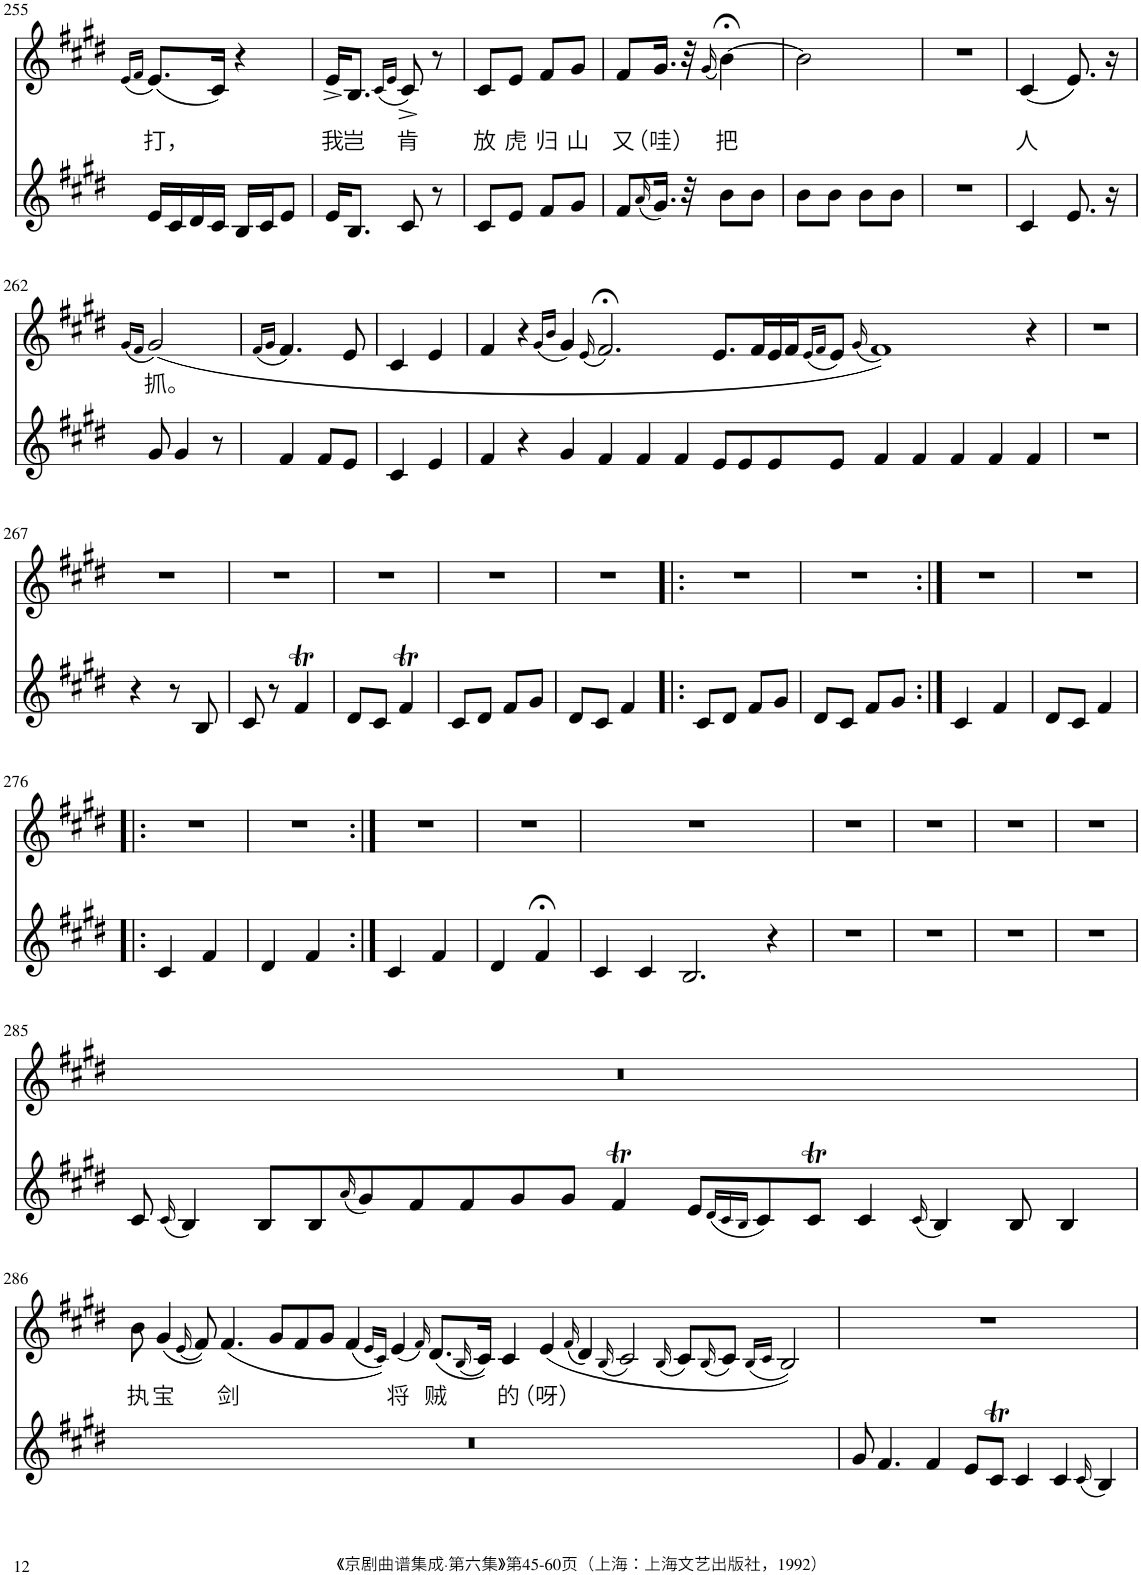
**kern	**kern	**text
*part2	*part1	*part1
*staff2	*staff1	*staff1
*I"Piano	*I"Piano	*
*I'Pno	*I'Pno	*
!!LO:PB:g=z
*clefG2	*clefG2	*
*k[f#c#g#d#]	*k[f#c#g#d#]	*
*M2/4	*M2/4	*
=255	=255	=255
.	(16qe/LL	.
.	16qf#/JJ	.
!	!	!LO:LY:b
16e/LL	(8.e/L)	打，
16c#/	.	.
16d#/	.	.
16c#/JJ	16c#/Jk)	.
16B/LL	4r	.
16c#/J	.	.
8e/J	.	.
=256	=256	=256
!	!	!LO:LY:b
16e/KL	16e^/KL	我
!	!	!LO:LY:b
8.B/J	8.B/J	岂
.	(16qc#/LL	.
.	16qe/JJ	.
!	!	!LO:LY:b
8c#/	8c#^/)	肯
8r	8r	.
=257	=257	=257
!	!	!LO:LY:b
8c#/L	8c#/L	放
!	!	!LO:LY:b
8e/J	8e/J	虎
!	!	!LO:LY:b
8f#/L	8f#/L	归
!	!	!LO:LY:b
8g#/J	8g#/J	山
=258	=258	=258
!	!	!LO:LY:b
8f#/L	8f#/L	又
(16qa/	.	.
!	!	!LO:LY:b
16.g#/Jk)	16.g#/Jk	（哇）
32r	32r	.
.	(16qg#/	.
!	!	!LO:LY:b
8b\L	[4b;<\)	把
8b\J	.	.
=259	=259	=259
8b\L	2b\]	.
8b\J	.	.
8b\L	.	.
8b\J	.	.
=260	=260	=260
2r	2r	.
=261	=261	=261
!	!	!LO:LY:b
4c#/	(4c#/	人
8.e/	8.e/)	.
16r	16r	.
!!LO:LB:g=z
=262	=262	=262
.	(16qg#/LL	.
.	16qf#/JJ	.
!	!	!LO:LY:b
8g#/	(2g#/)	抓。
4g#/	.	.
8r	.	.
=263	=263	=263
.	(16qf#/LL	.
.	16qg#/JJ	.
4f#/	4.f#/)	.
8f#/L	.	.
8e/J	8e/	.
=264	=264	=264
4c#/	4c#/	.
4e/	4e/	.
=265	=265	=265
4f#/	4f#/	.
4r	4r	.
.	(16qg#/LL	.
.	16qb/JJ	.
4g#/	4g#/)	.
.	(16qe/	.
4f#/	2.f#;</)	.
4f#/	.	.
4f#/	.	.
8e/L	8.e/L	.
8e/	.	.
.	16f#/L	.
8e/	16e/	.
.	16f#/J	.
.	(16qe/LL	.
.	16qf#/JJ	.
8e/J	8e/J)	.
.	(16qg#/	.
4f#/	1f#))	.
4f#/	.	.
4f#/	.	.
4f#/	.	.
4f#/	4r	.
=266	=266	=266
2r	2r	.
!!LO:LB:g=z
=267	=267	=267
4r	2r	.
8r	.	.
8B/	.	.
=268	=268	=268
8c#/	2r	.
8r	.	.
4f#T/	.	.
=269	=269	=269
8d#/L	2r	.
8c#/J	.	.
4f#T/	.	.
=270	=270	=270
8c#/L	2r	.
8d#/J	.	.
8f#/L	.	.
8g#/J	.	.
=271	=271	=271
8d#/L	2r	.
8c#/J	.	.
4f#/	.	.
=272!|:	=272!|:	=272!|:
8c#/L	2r	.
8d#/J	.	.
8f#/L	.	.
8g#/J	.	.
=273	=273	=273
8d#/L	2r	.
8c#/J	.	.
8f#/L	.	.
8g#/J	.	.
=274:|!	=274:|!	=274:|!
4c#/	2r	.
4f#/	.	.
=275	=275	=275
8d#/L	2r	.
8c#/J	.	.
4f#/	.	.
!!LO:LB:g=z
=276!|:	=276!|:	=276!|:
4c#/	2r	.
4f#/	.	.
=277	=277	=277
4d#/	2r	.
4f#/	.	.
=278:|!	=278:|!	=278:|!
4c#/	2r	.
4f#/	.	.
=279	=279	=279
4d#/	2r	.
4f#;</	.	.
=280	=280	=280
4c#/	2r	.
4c#/	.	.
2.B/	1ryy	.
4r	.	.
=281	=281	=281
2r	2r	.
=282	=282	=282
2r	2r	.
=283	=283	=283
2r	2r	.
=284	=284	=284
2r	2r	.
!!LO:LB:g=z
=285	=285	=285
8c#/	2r	.
(16qc#/	.	.
4B/)	.	.
8B/L	.	.
8B/	0ryy	.
(16qa/	.	.
8g#/)	.	.
8f#/	.	.
8f#/	.	.
8g#/	.	.
8g#/J	.	.
4f#T/	.	.
8e/L	.	.
(16qd#/LL	.	.
16qc#/	.	.
16qB/JJ	.	.
8c#/)	.	.
8c#T/J	.	.
4c#/	.	.
(16qc#/	.	.
4B/)	.	.
8B/	.	.
4B/	4ryy	.
!!LO:LB:g=z
=286	=286	=286
!	!	!LO:LY:b
2r	8b\	执
!	!	!LO:LY:b
.	(4g#/	宝
.	(16qe/	.
.	8f#/))	.
!	!	!LO:LY:b
2%7ryy	(4.f#/	剑
.	8g#/L	.
.	8f#/	.
.	8g#/J	.
.	(4f#/	.
.	16qe/LL	.
.	16qc#/JJ))	.
!	!	!LO:LY:b
.	(4e/	将
.	16qf#/)	.
!	!	!LO:LY:b
.	(8.d#/L	贼
.	(16qB/	.
.	16c#/Jk))	.
!	!	!LO:LY:b
.	4c#/	的
!	!	!LO:LY:b
.	(4e/	（呀）
.	(16qf#/	.
.	4d#/)	.
.	(16qB/	.
.	2c#/)	.
.	(16qB/	.
.	8c#/L)	.
.	(16qB/	.
.	8c#/J)	.
.	(16qB/LL	.
.	16qc#/JJ	.
.	2B/))	.
=287	=287	=287
8g#/	2r	.
4.f#/	.	.
4f#/	1ryy	.
8e/L	.	.
8c#T/J	.	.
4c#/	.	.
4c#/	.	.
(16qc#/	.	.
4B/)	4ryy	.
=	=	=
*-	*-	*-
